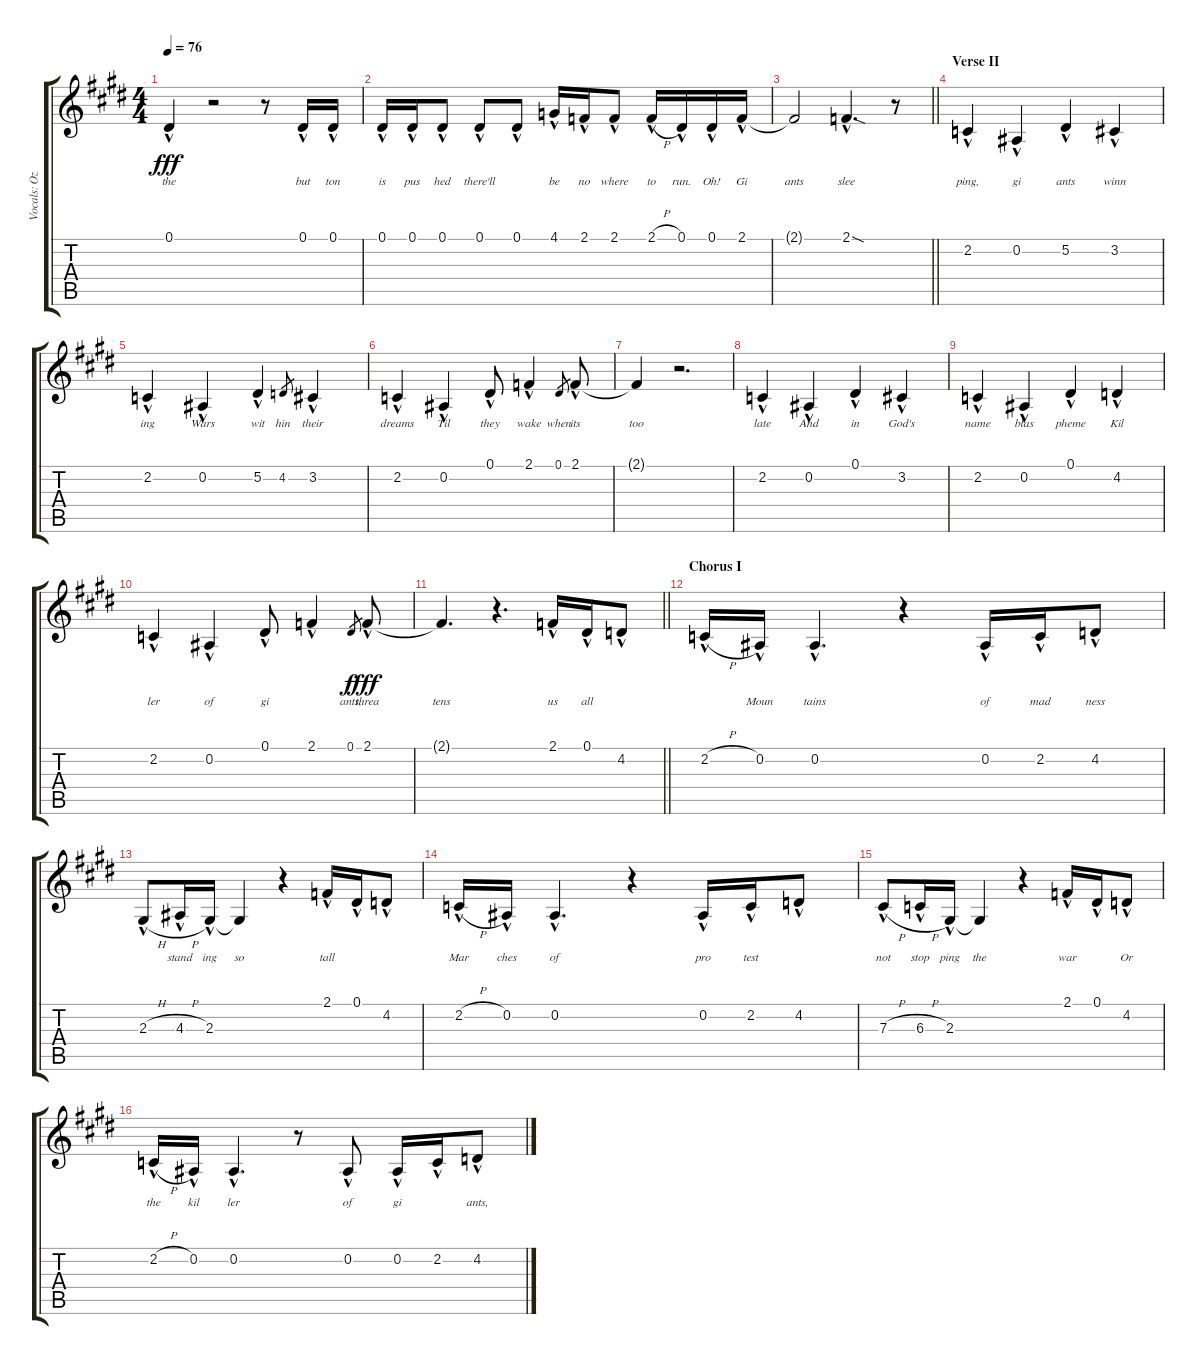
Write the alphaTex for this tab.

\track ("Vocals: Ozzy" "Vocals: Oz") {instrument lead2sawtooth}
\staff {score tabs}
\tuning (Eb4 Bb3 Gb3 Db3 Ab2 Eb2) {hide}
\ts (4 4)
\tempo 76
\clef g2
\ks e
0.1{hac}.4{lyrics (0 "the") lyrics (1 "") lyrics (2 "") lyrics (3 "") lyrics (4 "") dy fff} r.2 r.8 0.1{hac}.16{lyrics (0 "but") lyrics (1 "") lyrics (2 "") lyrics (3 "") lyrics (4 "")} 0.1{hac}.16{lyrics (0 "ton") lyrics (1 "") lyrics (2 "") lyrics (3 "") lyrics (4 "")} |
0.1{hac}.16{lyrics (0 "is") lyrics (1 "") lyrics (2 "") lyrics (3 "") lyrics (4 "")} 0.1{hac}.16{lyrics (0 "pus") lyrics (1 "") lyrics (2 "") lyrics (3 "") lyrics (4 "")} 0.1{hac}.8{lyrics (0 "hed") lyrics (1 "") lyrics (2 "") lyrics (3 "") lyrics (4 "")} 0.1{hac}.8{lyrics (0 "there'll") lyrics (1 "") lyrics (2 "") lyrics (3 "") lyrics (4 "")} 0.1{hac}.8{lyrics (0 "") lyrics (1 "") lyrics (2 "") lyrics (3 "") lyrics (4 "")} 4.1{hac}.16{lyrics (0 "be") lyrics (1 "") lyrics (2 "") lyrics (3 "") lyrics (4 "")} 2.1{hac}.16{lyrics (0 "no") lyrics (1 "") lyrics (2 "") lyrics (3 "") lyrics (4 "")} 2.1{hac}.8{lyrics (0 "where") lyrics (1 "") lyrics (2 "") lyrics (3 "") lyrics (4 "")} 2.1{h hac}.16{lyrics (0 "to") lyrics (1 "") lyrics (2 "") lyrics (3 "") lyrics (4 "")} 0.1{hac}.16{lyrics (0 "run.") lyrics (1 "") lyrics (2 "") lyrics (3 "") lyrics (4 "")} 0.1{hac}.16{lyrics (0 "Oh!") lyrics (1 "") lyrics (2 "") lyrics (3 "") lyrics (4 "")} 2.1{hac}.16{lyrics (0 "Gi") lyrics (1 "") lyrics (2 "") lyrics (3 "") lyrics (4 "")} |
\barLineRight lightlight
2.1{t}.2{lyrics (0 "ants") lyrics (1 "") lyrics (2 "") lyrics (3 "") lyrics (4 "")} 2.1{sod hac}.4{d lyrics (0 "slee") lyrics (1 "") lyrics (2 "") lyrics (3 "") lyrics (4 "")} r.8 |
\section ("" "Verse II")
2.2{hac}.4{lyrics (0 "ping,") lyrics (1 "") lyrics (2 "") lyrics (3 "") lyrics (4 "")} 0.2{hac}.4{lyrics (0 "gi") lyrics (1 "") lyrics (2 "") lyrics (3 "") lyrics (4 "")} 5.2{hac}.4{lyrics (0 "ants") lyrics (1 "") lyrics (2 "") lyrics (3 "") lyrics (4 "")} 3.2{hac}.4{lyrics (0 "winn") lyrics (1 "") lyrics (2 "") lyrics (3 "") lyrics (4 "")} |
2.2{hac}.4{lyrics (0 "ing") lyrics (1 "") lyrics (2 "") lyrics (3 "") lyrics (4 "")} 0.2{hac}.4{lyrics (0 "Wars") lyrics (1 "") lyrics (2 "") lyrics (3 "") lyrics (4 "")} 5.2{hac}.4{lyrics (0 "wit") lyrics (1 "") lyrics (2 "") lyrics (3 "") lyrics (4 "")} 4.2.8{lyrics (0 "hin") lyrics (1 "") lyrics (2 "") lyrics (3 "") lyrics (4 "") gr} 3.2{hac}.4{lyrics (0 "their") lyrics (1 "") lyrics (2 "") lyrics (3 "") lyrics (4 "")} |
2.2{hac}.4{lyrics (0 "dreams") lyrics (1 "") lyrics (2 "") lyrics (3 "") lyrics (4 "")} 0.2{hac}.4{lyrics (0 "Til") lyrics (1 "") lyrics (2 "") lyrics (3 "") lyrics (4 "")} 0.1{hac}.8{lyrics (0 "they") lyrics (1 "") lyrics (2 "") lyrics (3 "") lyrics (4 "")} 2.1{hac}.4{lyrics (0 "wake") lyrics (1 "") lyrics (2 "") lyrics (3 "") lyrics (4 "")} 0.1.8{lyrics (0 "when") lyrics (1 "") lyrics (2 "") lyrics (3 "") lyrics (4 "") gr} 2.1{hac}.8{lyrics (0 "its") lyrics (1 "") lyrics (2 "") lyrics (3 "") lyrics (4 "")} |
2.1{t}.4{lyrics (0 "too") lyrics (1 "") lyrics (2 "") lyrics (3 "") lyrics (4 "")} r.2{d} |
2.2{hac}.4{lyrics (0 "late") lyrics (1 "") lyrics (2 "") lyrics (3 "") lyrics (4 "")} 0.2{hac}.4{lyrics (0 "And") lyrics (1 "") lyrics (2 "") lyrics (3 "") lyrics (4 "")} 0.1{hac}.4{lyrics (0 "in") lyrics (1 "") lyrics (2 "") lyrics (3 "") lyrics (4 "")} 3.2{hac}.4{lyrics (0 "God's") lyrics (1 "") lyrics (2 "") lyrics (3 "") lyrics (4 "")} |
2.2{hac}.4{lyrics (0 "name") lyrics (1 "") lyrics (2 "") lyrics (3 "") lyrics (4 "")} 0.2{hac}.4{lyrics (0 "blas") lyrics (1 "") lyrics (2 "") lyrics (3 "") lyrics (4 "")} 0.1{hac}.4{lyrics (0 "pheme") lyrics (1 "") lyrics (2 "") lyrics (3 "") lyrics (4 "")} 4.2{hac}.4{lyrics (0 "Kil") lyrics (1 "") lyrics (2 "") lyrics (3 "") lyrics (4 "")} |
2.2{hac}.4{lyrics (0 "ler") lyrics (1 "") lyrics (2 "") lyrics (3 "") lyrics (4 "")} 0.2{hac}.4{lyrics (0 "of") lyrics (1 "") lyrics (2 "") lyrics (3 "") lyrics (4 "")} 0.1{hac}.8{lyrics (0 "gi") lyrics (1 "") lyrics (2 "") lyrics (3 "") lyrics (4 "")} 2.1{hac}.4{lyrics (0 "") lyrics (1 "") lyrics (2 "") lyrics (3 "") lyrics (4 "")} 0.1.8{lyrics (0 "ants,") lyrics (1 "") lyrics (2 "") lyrics (3 "") lyrics (4 "") gr dy f} 2.1{hac}.8{lyrics (0 "threa") lyrics (1 "") lyrics (2 "") lyrics (3 "") lyrics (4 "") dy fff} |
\barLineRight lightlight
2.1{t}.4{d lyrics (0 "tens") lyrics (1 "") lyrics (2 "") lyrics (3 "") lyrics (4 "")} r.4{d} 2.1{hac}.16{lyrics (0 "us") lyrics (1 "") lyrics (2 "") lyrics (3 "") lyrics (4 "")} 0.1{hac}.16{lyrics (0 "all") lyrics (1 "") lyrics (2 "") lyrics (3 "") lyrics (4 "")} 4.2{hac}.8{lyrics (0 "") lyrics (1 "") lyrics (2 "") lyrics (3 "") lyrics (4 "")} |
\section ("" "Chorus I")
2.2{h hac}.16{lyrics (0 "") lyrics (1 "") lyrics (2 "") lyrics (3 "") lyrics (4 "")} 0.2{hac}.16{lyrics (0 "Moun") lyrics (1 "") lyrics (2 "") lyrics (3 "") lyrics (4 "")} 0.2{hac}.4{d lyrics (0 "tains") lyrics (1 "") lyrics (2 "") lyrics (3 "") lyrics (4 "")} r.4 0.2{hac}.16{lyrics (0 "of") lyrics (1 "") lyrics (2 "") lyrics (3 "") lyrics (4 "")} 2.2{hac}.16{lyrics (0 "mad") lyrics (1 "") lyrics (2 "") lyrics (3 "") lyrics (4 "")} 4.2{hac}.8{lyrics (0 "ness") lyrics (1 "") lyrics (2 "") lyrics (3 "") lyrics (4 "")} |
2.3{h hac}.8{lyrics (0 "") lyrics (1 "") lyrics (2 "") lyrics (3 "") lyrics (4 "")} 4.3{h hac}.16{lyrics (0 "stand") lyrics (1 "") lyrics (2 "") lyrics (3 "") lyrics (4 "")} 2.3{hac}.16{lyrics (0 "ing") lyrics (1 "") lyrics (2 "") lyrics (3 "") lyrics (4 "")} 2.3{t}.4{lyrics (0 "so") lyrics (1 "") lyrics (2 "") lyrics (3 "") lyrics (4 "")} r.4 2.1{hac}.16{lyrics (0 "tall") lyrics (1 "") lyrics (2 "") lyrics (3 "") lyrics (4 "")} 0.1{hac}.16{lyrics (0 "") lyrics (1 "") lyrics (2 "") lyrics (3 "") lyrics (4 "")} 4.2{hac}.8{lyrics (0 "") lyrics (1 "") lyrics (2 "") lyrics (3 "") lyrics (4 "")} |
2.2{h hac}.16{lyrics (0 "Mar") lyrics (1 "") lyrics (2 "") lyrics (3 "") lyrics (4 "")} 0.2{hac}.16{lyrics (0 "ches") lyrics (1 "") lyrics (2 "") lyrics (3 "") lyrics (4 "")} 0.2{hac}.4{d lyrics (0 "of") lyrics (1 "") lyrics (2 "") lyrics (3 "") lyrics (4 "")} r.4 0.2{hac}.16{lyrics (0 "pro") lyrics (1 "") lyrics (2 "") lyrics (3 "") lyrics (4 "")} 2.2{hac}.16{lyrics (0 "test") lyrics (1 "") lyrics (2 "") lyrics (3 "") lyrics (4 "")} 4.2{hac}.8{lyrics (0 "") lyrics (1 "") lyrics (2 "") lyrics (3 "") lyrics (4 "")} |
7.3{h hac}.8{lyrics (0 "not") lyrics (1 "") lyrics (2 "") lyrics (3 "") lyrics (4 "")} 6.3{h hac}.16{lyrics (0 "stop") lyrics (1 "") lyrics (2 "") lyrics (3 "") lyrics (4 "")} 2.3{hac}.16{lyrics (0 "ping") lyrics (1 "") lyrics (2 "") lyrics (3 "") lyrics (4 "")} 2.3{t}.4{lyrics (0 "the") lyrics (1 "") lyrics (2 "") lyrics (3 "") lyrics (4 "")} r.4 2.1{hac}.16{lyrics (0 "war") lyrics (1 "") lyrics (2 "") lyrics (3 "") lyrics (4 "")} 0.1{hac}.16{lyrics (0 "") lyrics (1 "") lyrics (2 "") lyrics (3 "") lyrics (4 "")} 4.2{hac}.8{lyrics (0 "Or") lyrics (1 "") lyrics (2 "") lyrics (3 "") lyrics (4 "")} |
2.2{h hac}.16{lyrics (0 "the") lyrics (1 "") lyrics (2 "") lyrics (3 "") lyrics (4 "")} 0.2{hac}.16{lyrics (0 "kil") lyrics (1 "") lyrics (2 "") lyrics (3 "") lyrics (4 "")} 0.2{hac}.4{d lyrics (0 "ler") lyrics (1 "") lyrics (2 "") lyrics (3 "") lyrics (4 "")} r.8 0.2{hac}.8{lyrics (0 "of") lyrics (1 "") lyrics (2 "") lyrics (3 "") lyrics (4 "")} 0.2{hac}.16{lyrics (0 "gi") lyrics (1 "") lyrics (2 "") lyrics (3 "") lyrics (4 "")} 2.2{hac}.16{lyrics (0 "") lyrics (1 "") lyrics (2 "") lyrics (3 "") lyrics (4 "")} 4.2{hac}.8{lyrics (0 "ants,") lyrics (1 "") lyrics (2 "") lyrics (3 "") lyrics (4 "")}
